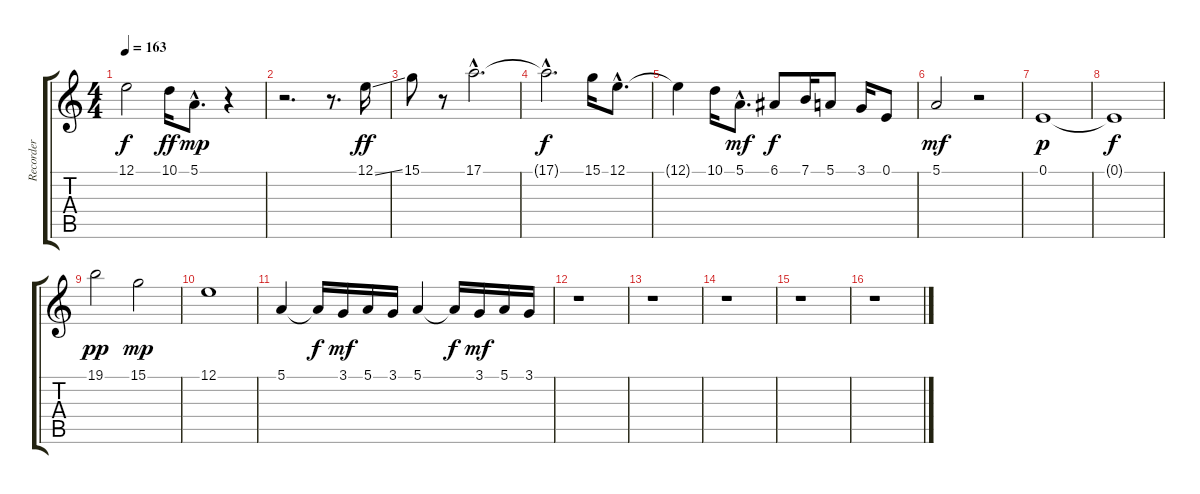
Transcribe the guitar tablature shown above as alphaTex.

\track ("Recorder" "Recorder") {instrument recorder}
\staff {score tabs}
\tuning (E4 B3 G3 D3 A2 E2) {hide}
\ts (4 4)
\tempo 163
\clef g2
\ks c
12.1{t}.2{dy f} 10.1.16{dy ff} 5.1{hac}.8{d dy mp} r.4 |
r.2{d} r.8{d} 12.1{ss}.16{dy ff} |
15.1.8 r.8 17.1{hac}.2{d} |
17.1{hac t}.2{d dy f} 15.1.16 12.1{hac}.8{d} |
12.1{t}.4 10.1.16 5.1{hac}.8{d dy mf} 6.1.8{dy f} 7.1.16 5.1.8 3.1.16 0.1.8 |
5.1.2{dy mf} r.2 |
0.1.1{dy p} |
0.1{t}.1{dy f} |
19.1.2{dy pp} 15.1.2{dy mp} |
12.1.1 |
5.1.4 5.1{t}.16{dy f} 3.1.16{dy mf} 5.1.16 3.1.16 5.1.4 5.1{t}.16{dy f} 3.1.16{dy mf} 5.1.16 3.1.16 |
r.1 |
r.1 |
r.1 |
r.1 |
r.1
